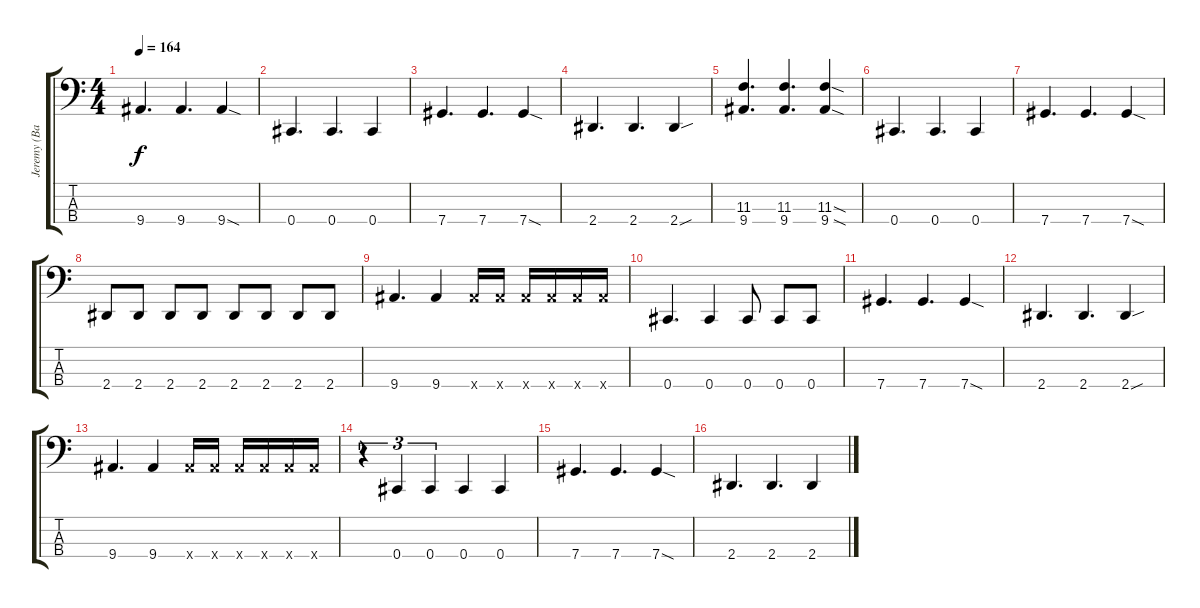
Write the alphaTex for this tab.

\track ("Jeremy (Bass)" "Jeremy (Ba") {instrument electricbasspick}
\staff {score tabs}
\tuning (E2 B1 Gb1 Db1) {hide}
\ts (4 4)
\tempo 164
\clef f4
\ks c
9.4.4{d dy f} 9.4.4{d} 9.4{sod}.4 |
0.4.4{d} 0.4.4{d} 0.4.4 |
7.4.4{d} 7.4.4{d} 7.4{sod}.4 |
2.4.4{d} 2.4.4{d} 2.4{sou}.4 |
(11.3 9.4).4{d} (11.3 9.4).4{d} (11.3{sod} 9.4{sod}).4 |
0.4.4{d} 0.4.4{d} 0.4.4 |
7.4.4{d} 7.4.4{d} 7.4{sod}.4 |
2.4.8 2.4.8 2.4.8 2.4.8 2.4.8 2.4.8 2.4.8 2.4.8 |
9.4.4{d} 9.4.4 9.4{x}.16 9.4{x}.16 9.4{x}.16 9.4{x}.16 9.4{x}.16 9.4{x}.16 |
0.4.4{d} 0.4.4 0.4.8 0.4.8 0.4.8 |
7.4.4{d} 7.4.4{d} 7.4{sod}.4 |
2.4.4{d} 2.4.4{d} 2.4{sou}.4 |
9.4.4{d} 9.4.4 9.4{x}.16 9.4{x}.16 9.4{x}.16 9.4{x}.16 9.4{x}.16 9.4{x}.16 |
r.4{tu (3 2)} 0.4.4{tu (3 2)} 0.4.4{tu (3 2)} 0.4.4 0.4.4 |
7.4.4{d} 7.4.4{d} 7.4{sod}.4 |
2.4.4{d} 2.4.4{d} 2.4.4
